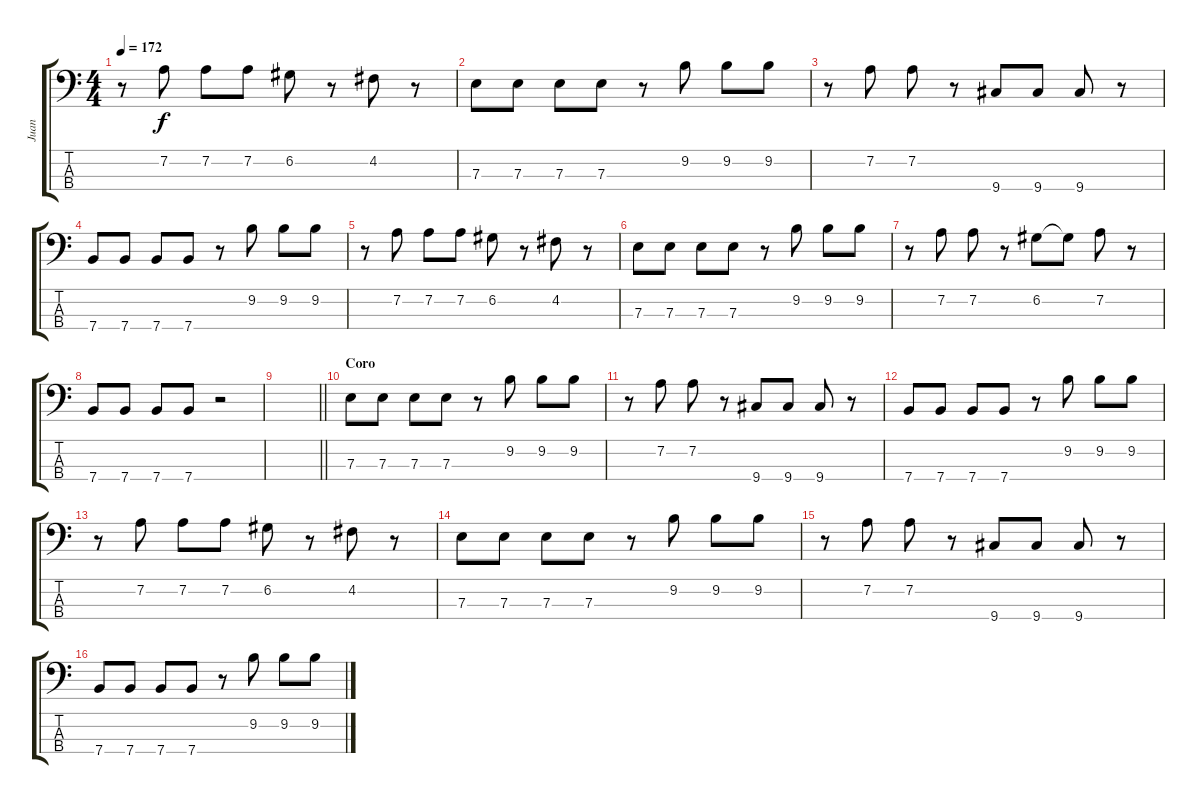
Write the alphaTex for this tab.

\track ("Juan" "Juan") {instrument electricbassfinger}
\staff {score tabs}
\tuning (G2 D2 A1 E1) {hide}
\ts (4 4)
\tempo 172
\clef f4
\ks c
r.8{dy f} 7.2.8 7.2.8 7.2.8 6.2.8 r.8 4.2.8 r.8 |
7.3.8 7.3.8 7.3.8 7.3.8 r.8 9.2.8 9.2.8 9.2.8 |
r.8 7.2.8 7.2.8 r.8 9.4.8 9.4.8 9.4.8 r.8 |
7.4.8 7.4.8 7.4.8 7.4.8 r.8 9.2.8 9.2.8 9.2.8 |
r.8 7.2.8 7.2.8 7.2.8 6.2.8 r.8 4.2.8 r.8 |
7.3.8 7.3.8 7.3.8 7.3.8 r.8 9.2.8 9.2.8 9.2.8 |
r.8 7.2.8 7.2.8 r.8 6.2.8 6.2{t}.8 7.2.8 r.8 |
7.4.8 7.4.8 7.4.8 7.4.8 r.2 |
\barLineRight lightlight
|
\section ("" "Coro")
7.3.8 7.3.8 7.3.8 7.3.8 r.8 9.2.8 9.2.8 9.2.8 |
r.8 7.2.8 7.2.8 r.8 9.4.8 9.4.8 9.4.8 r.8 |
7.4.8 7.4.8 7.4.8 7.4.8 r.8 9.2.8 9.2.8 9.2.8 |
r.8 7.2.8 7.2.8 7.2.8 6.2.8 r.8 4.2.8 r.8 |
7.3.8 7.3.8 7.3.8 7.3.8 r.8 9.2.8 9.2.8 9.2.8 |
r.8 7.2.8 7.2.8 r.8 9.4.8 9.4.8 9.4.8 r.8 |
7.4.8 7.4.8 7.4.8 7.4.8 r.8 9.2.8 9.2.8 9.2.8
